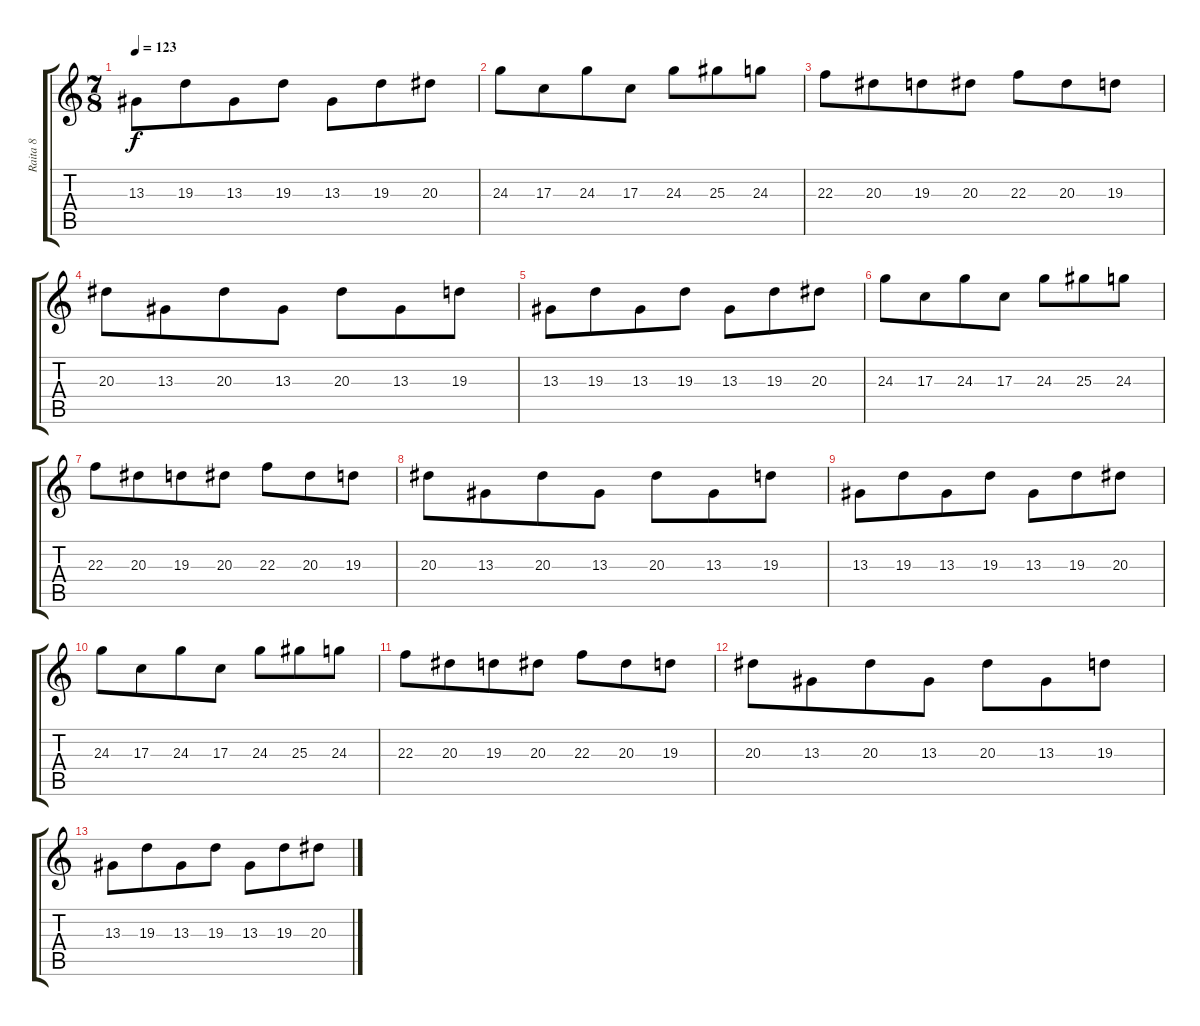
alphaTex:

\track ("Raita 8" "Raita 8") {instrument electricpiano1}
\staff {score tabs}
\tuning (E4 B3 G3 D3 A2 E2) {hide}
\ts (7 8)
\tempo 123
\clef g2
\ks c
13.3.8{dy f} 19.3.8 13.3.8 19.3.8 13.3.8 19.3.8 20.3.8 |
24.3.8 17.3.8 24.3.8 17.3.8 24.3.8 25.3.8 24.3.8 |
22.3.8 20.3.8 19.3.8 20.3.8 22.3.8 20.3.8 19.3.8 |
20.3.8 13.3.8 20.3.8 13.3.8 20.3.8 13.3.8 19.3.8 |
13.3.8 19.3.8 13.3.8 19.3.8 13.3.8 19.3.8 20.3.8 |
24.3.8 17.3.8 24.3.8 17.3.8 24.3.8 25.3.8 24.3.8 |
22.3.8 20.3.8 19.3.8 20.3.8 22.3.8 20.3.8 19.3.8 |
20.3.8 13.3.8 20.3.8 13.3.8 20.3.8 13.3.8 19.3.8 |
13.3.8 19.3.8 13.3.8 19.3.8 13.3.8 19.3.8 20.3.8 |
24.3.8{volume 0} 17.3.8 24.3.8 17.3.8 24.3.8 25.3.8 24.3.8 |
22.3.8 20.3.8 19.3.8 20.3.8 22.3.8 20.3.8 19.3.8 |
20.3.8 13.3.8 20.3.8 13.3.8 20.3.8 13.3.8 19.3.8 |
13.3.8 19.3.8 13.3.8 19.3.8 13.3.8 19.3.8 20.3.8
